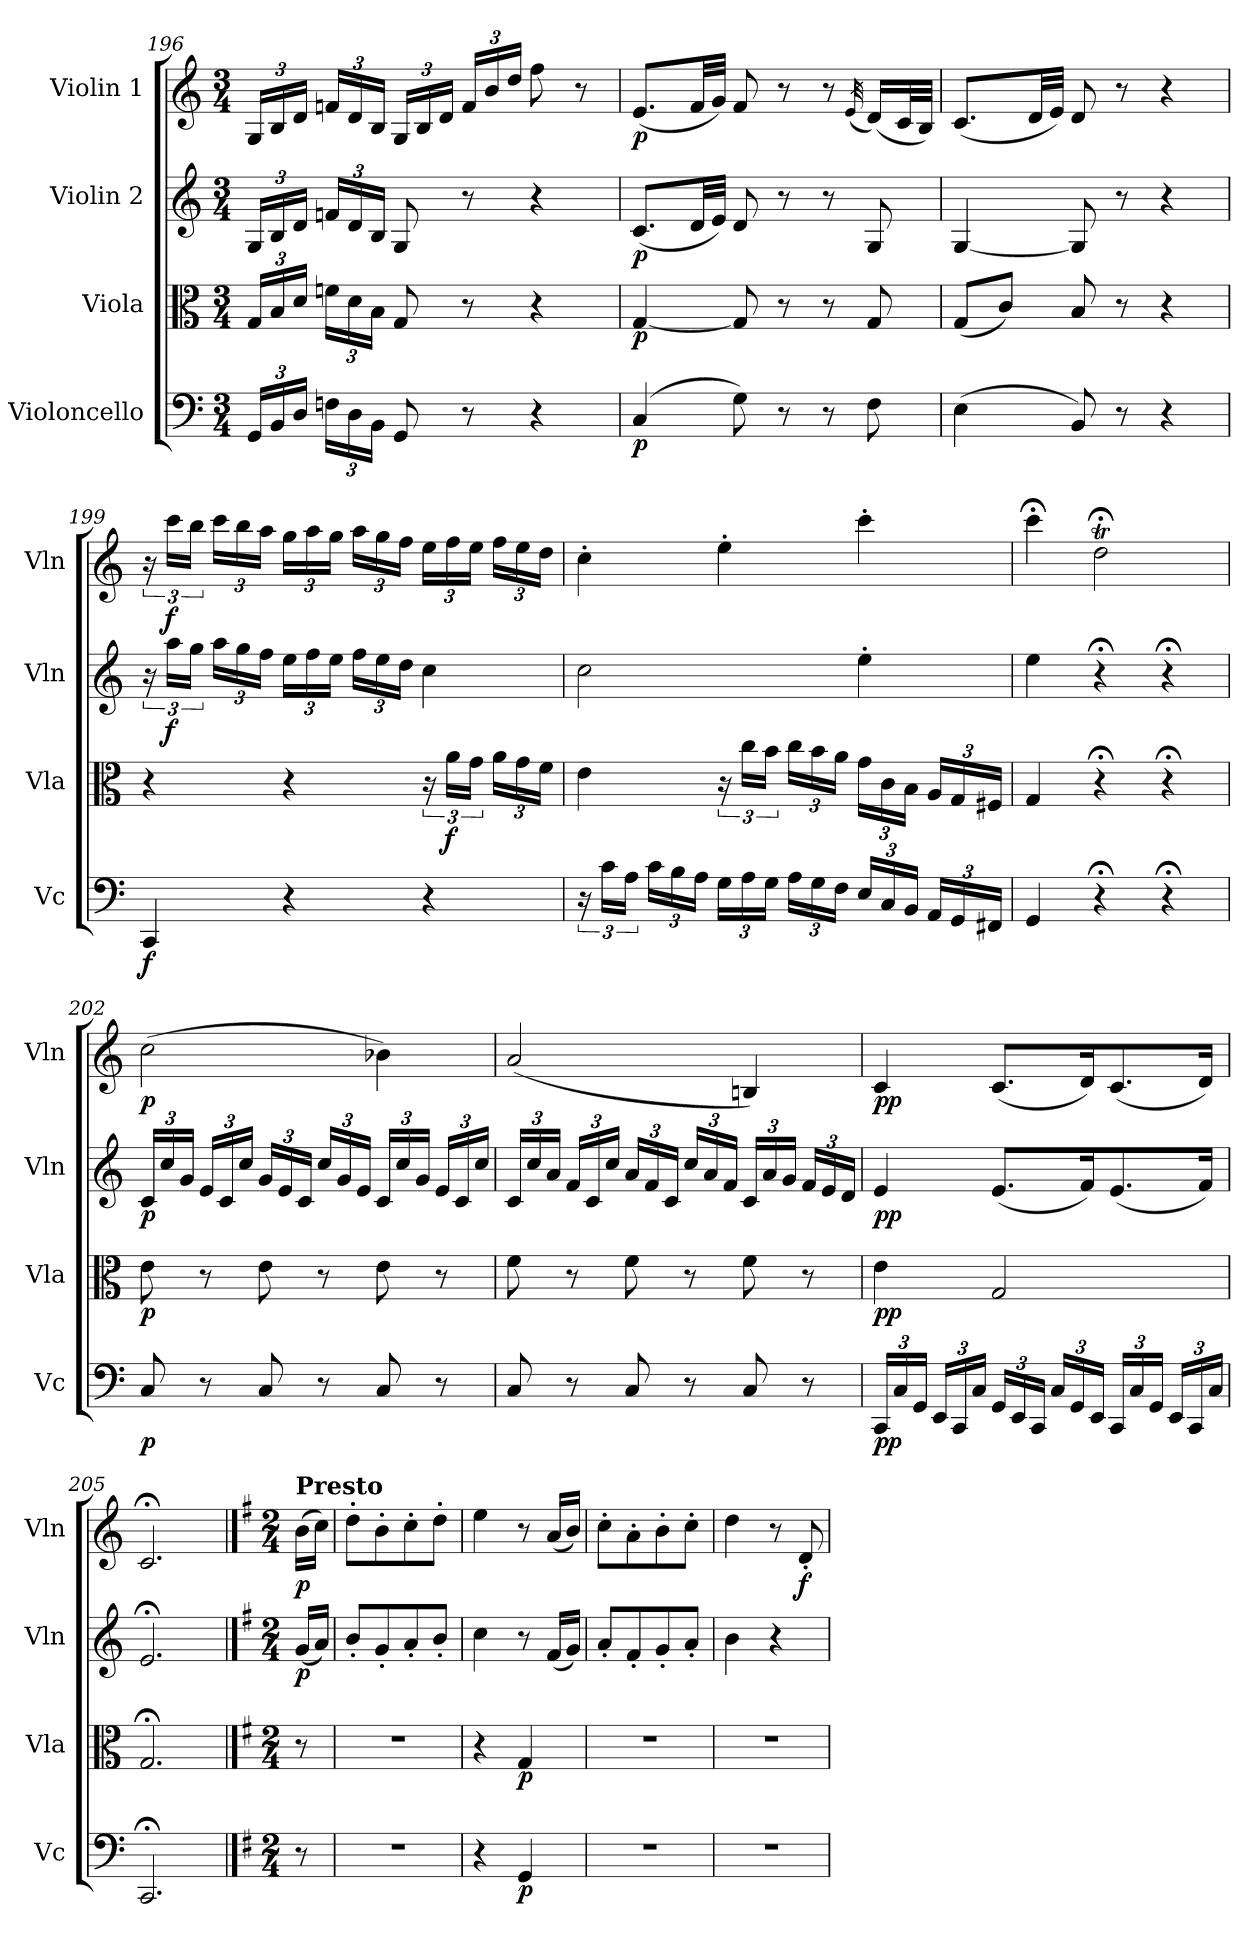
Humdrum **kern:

**kern	**dynam	**kern	**dynam	**kern	**dynam	**kern	**dynam
*part4	*part4	*part3	*part3	*part2	*part2	*part1	*part1
*staff4	*staff4	*staff3	*staff3	*staff2	*staff2	*staff1	*staff1
*I"Violoncello	*	*I"Viola	*	*I"Violin 2	*	*I"Violin 1	*
*I'Vc	*	*I'Vla	*	*I'Vln	*	*I'Vln	*
!!LO:LB:g=z
*clefF4	*	*clefC3	*	*clefG2	*	*clefG2	*
*k[]	*	*k[]	*	*k[]	*	*k[]	*
*M3/4	*	*M3/4	*	*M3/4	*	*M3/4	*
*Xbrackettup	*	*Xbrackettup	*	*Xbrackettup	*	*Xbrackettup	*
=196	=196	=196	=196	=196	=196	=196	=196
24GG/LL	.	24G/LL	.	24G/LL	.	24G/LL	.
24BB/	.	24B/	.	24B/	.	24B/	.
24D/JJ	.	24d/JJ	.	24d/JJ	.	24d/JJ	.
24Fn\LL	.	24fn\LL	.	24fn/LL	.	24fn/LL	.
24D\	.	24d\	.	24d/	.	24d/	.
24BB\JJ	.	24B\JJ	.	24B/JJ	.	24B/JJ	.
8GG/	.	8G/	.	8G/	.	24G/LL	.
.	.	.	.	.	.	24B/	.
.	.	.	.	.	.	24d/JJ	.
8r	.	8r	.	8r	.	24f/LL	.
.	.	.	.	.	.	24b/	.
.	.	.	.	.	.	24dd/JJ	.
4r	.	4r	.	4r	.	8ff\	.
.	.	.	.	.	.	8r	.
=197	=197	=197	=197	=197	=197	=197	=197
!	!LO:DY:b	!	!LO:DY:b	!	!LO:DY:b	!	!LO:DY:b
(>4C/	p	[4G/	p	(<8.c/L	p	(<8.e/L	p
.	.	.	.	32d/LL	.	32f/LL	.
.	.	.	.	32e/JJJ)	.	32g/JJJ)	.
8G\)	.	8G/]	.	8d/	.	8f/	.
8r	.	8r	.	8r	.	8r	.
8r	.	8r	.	8r	.	8r	.
.	.	.	.	.	.	(<32qe/	.
8F\	.	8G/	.	8G/	.	(<16d/LL)	.
.	.	.	.	.	.	32c/L	.
.	.	.	.	.	.	32B/JJJ)	.
=198	=198	=198	=198	=198	=198	=198	=198
(>4E\	.	(<8G/L	.	[4G/	.	(<8.c/L	.
.	.	8c/J)	.	.	.	.	.
.	.	.	.	.	.	32d/LL	.
.	.	.	.	.	.	32e/JJJ)	.
8BB/)	.	8B/	.	8G/]	.	8d/	.
8r	.	8r	.	8r	.	8r	.
4r	.	4r	.	4r	.	4r	.
!!LO:LB:g=z
=199	=199	=199	=199	=199	=199	=199	=199
*	*	*	*	*brackettup	*	*brackettup	*
!	!LO:DY:b	!	!	!	!	!	!
4CC/	f	4r	.	24r	.	24r	.
!	!	!	!	!	!LO:DY:b	!	!LO:DY:b
.	.	.	.	24aa\LL	f	24ccc\LL	f
.	.	.	.	24gg\JJ	.	24bb\JJ	.
*	*	*	*	*Xbrackettup	*	*Xbrackettup	*
.	.	.	.	24aa\LL	.	24ccc\LL	.
.	.	.	.	24gg\	.	24bb\	.
.	.	.	.	24ff\JJ	.	24aa\JJ	.
4r	.	4r	.	24ee\LL	.	24gg\LL	.
.	.	.	.	24ff\	.	24aa\	.
.	.	.	.	24ee\JJ	.	24gg\JJ	.
.	.	.	.	24ff\LL	.	24aa\LL	.
.	.	.	.	24ee\	.	24gg\	.
.	.	.	.	24dd\JJ	.	24ff\JJ	.
*	*	*brackettup	*	*	*	*	*
4r	.	24r	.	4cc\	.	24ee\LL	.
!	!	!	!LO:DY:b	!	!	!	!
.	.	24a\LL	f	.	.	24ff\	.
.	.	24g\JJ	.	.	.	24ee\JJ	.
*	*	*Xbrackettup	*	*	*	*	*
.	.	24a\LL	.	.	.	24ff\LL	.
.	.	24g\	.	.	.	24ee\	.
.	.	24f\JJ	.	.	.	24dd\JJ	.
=200	=200	=200	=200	=200	=200	=200	=200
*brackettup	*	*	*	*	*	*	*
24r	.	4e\	.	2cc\	.	4cc'\	.
24c\LL	.	.	.	.	.	.	.
24A\JJ	.	.	.	.	.	.	.
*Xbrackettup	*	*	*	*	*	*	*
24c\LL	.	.	.	.	.	.	.
24B\	.	.	.	.	.	.	.
24A\JJ	.	.	.	.	.	.	.
*	*	*brackettup	*	*	*	*	*
24G\LL	.	24r	.	.	.	4ee'\	.
24A\	.	24cc\LL	.	.	.	.	.
24G\JJ	.	24b\JJ	.	.	.	.	.
*	*	*Xbrackettup	*	*	*	*	*
24A\LL	.	24cc\LL	.	.	.	.	.
24G\	.	24b\	.	.	.	.	.
24F\JJ	.	24a\JJ	.	.	.	.	.
24E/LL	.	24g\LL	.	4ee'\	.	4ccc'\	.
24C/	.	24c\	.	.	.	.	.
24BB/JJ	.	24B\JJ	.	.	.	.	.
24AA/LL	.	24A/LL	.	.	.	.	.
24GG/	.	24G/	.	.	.	.	.
24FF#X/JJ	.	24F#X/JJ	.	.	.	.	.
=201	=201	=201	=201	=201	=201	=201	=201
4GG/	.	4G/	.	4ee\	.	4ccc;<\	.
4r;<	.	4r;<	.	4r;<	.	2dd;<T\	.
4r;<	.	4r;<	.	4r;<	.	.	.
!!LO:PB:g=z
=202	=202	=202	=202	=202	=202	=202	=202
!	!LO:DY:b	!	!LO:DY:b	!	!LO:DY:b	!	!LO:DY:b
8C/	p	8e\	p	24c/LL	p	(>2cc\	p
.	.	.	.	24cc/	.	.	.
.	.	.	.	24g/JJ	.	.	.
8r	.	8r	.	24e/LL	.	.	.
.	.	.	.	24c/	.	.	.
.	.	.	.	24cc/JJ	.	.	.
8C/	.	8e\	.	24g/LL	.	.	.
.	.	.	.	24e/	.	.	.
.	.	.	.	24c/JJ	.	.	.
8r	.	8r	.	24cc/LL	.	.	.
.	.	.	.	24g/	.	.	.
.	.	.	.	24e/JJ	.	.	.
8C/	.	8e\	.	24c/LL	.	4b-X\)	.
.	.	.	.	24cc/	.	.	.
.	.	.	.	24g/JJ	.	.	.
8r	.	8r	.	24e/LL	.	.	.
.	.	.	.	24c/	.	.	.
.	.	.	.	24cc/JJ	.	.	.
=203	=203	=203	=203	=203	=203	=203	=203
8C/	.	8f\	.	24c/LL	.	(<2a/	.
.	.	.	.	24cc/	.	.	.
.	.	.	.	24a/JJ	.	.	.
8r	.	8r	.	24f/LL	.	.	.
.	.	.	.	24c/	.	.	.
.	.	.	.	24cc/JJ	.	.	.
8C/	.	8f\	.	24a/LL	.	.	.
.	.	.	.	24f/	.	.	.
.	.	.	.	24c/JJ	.	.	.
8r	.	8r	.	24cc/LL	.	.	.
.	.	.	.	24a/	.	.	.
.	.	.	.	24f/JJ	.	.	.
8C/	.	8f\	.	24c/LL	.	4Bn/)	.
.	.	.	.	24a/	.	.	.
.	.	.	.	24g/JJ	.	.	.
8r	.	8r	.	24f/LL	.	.	.
.	.	.	.	24e/	.	.	.
.	.	.	.	24d/JJ	.	.	.
=204	=204	=204	=204	=204	=204	=204	=204
!	!LO:DY:b	!	!LO:DY:b	!	!LO:DY:b	!	!LO:DY:b
24CC/LL	pp	4e\	pp	4e/	pp	4c/	pp
24C/	.	.	.	.	.	.	.
24GG/JJ	.	.	.	.	.	.	.
24EE/LL	.	.	.	.	.	.	.
24CC/	.	.	.	.	.	.	.
24C/JJ	.	.	.	.	.	.	.
24GG/LL	.	2G/	.	(<8.e/L	.	(<8.c/L	.
24EE/	.	.	.	.	.	.	.
24CC/JJ	.	.	.	.	.	.	.
24C/LL	.	.	.	.	.	.	.
24GG/	.	.	.	.	.	.	.
.	.	.	.	16f/K)	.	16d/K)	.
24EE/JJ	.	.	.	.	.	.	.
24CC/LL	.	.	.	(<8.e/	.	(<8.c/	.
24C/	.	.	.	.	.	.	.
24GG/JJ	.	.	.	.	.	.	.
24EE/LL	.	.	.	.	.	.	.
24CC/	.	.	.	.	.	.	.
.	.	.	.	16f/Jk)	.	16d/Jk)	.
24C/JJ	.	.	.	.	.	.	.
=205	=205	=205	=205	=205	=205	=205	=205
2.CC;</	.	2.G;</	.	2.e;</	.	2.c;</	.
!!LO:PB:g=z
==205X1	==205X1	==205X1	==205X1	==205X1	==205X1	==205X1	==205X1
*k[f#]	*	*k[f#]	*	*k[f#]	*	*k[f#]	*
*M2/4	*	*M2/4	*	*M2/4	*	*M2/4	*
!	!	!	!	!	!	!LO:TX:a:B:t=Presto	!
!	!	!	!	!	!LO:DY:b	!	!LO:DY:b
8r	.	8r	.	(<16g/LL	p	(>16b\LL	p
.	.	.	.	16a/JJ)	.	16cc\JJ)	.
=206	=206	=206	=206	=206	=206	=206	=206
2r	.	2r	.	8b'/L	.	8dd'\L	.
.	.	.	.	8g'/	.	8b'\	.
.	.	.	.	8a'/	.	8cc'\	.
.	.	.	.	8b'/J	.	8dd'\J	.
=207	=207	=207	=207	=207	=207	=207	=207
4r	.	4r	.	4cc\	.	4ee\	.
!	!LO:DY:b	!	!LO:DY:b	!	!	!	!
4GG/	p	4G/	p	8r	.	8r	.
.	.	.	.	(<16f#/LL	.	(<16a/LL	.
.	.	.	.	16g/JJ)	.	16b/JJ)	.
=208	=208	=208	=208	=208	=208	=208	=208
2r	.	2r	.	8a'/L	.	8cc'\L	.
.	.	.	.	8f#'/	.	8a'\	.
.	.	.	.	8g'/	.	8b'\	.
.	.	.	.	8a'/J	.	8cc'\J	.
=209	=209	=209	=209	=209	=209	=209	=209
2r	.	2r	.	4b\	.	4dd\	.
.	.	.	.	4r	.	8r	.
!	!	!	!	!	!	!	!LO:DY:b
.	.	.	.	.	.	8d'/	f
=	=	=	=	=	=	=	=
*-	*-	*-	*-	*-	*-	*-	*-
